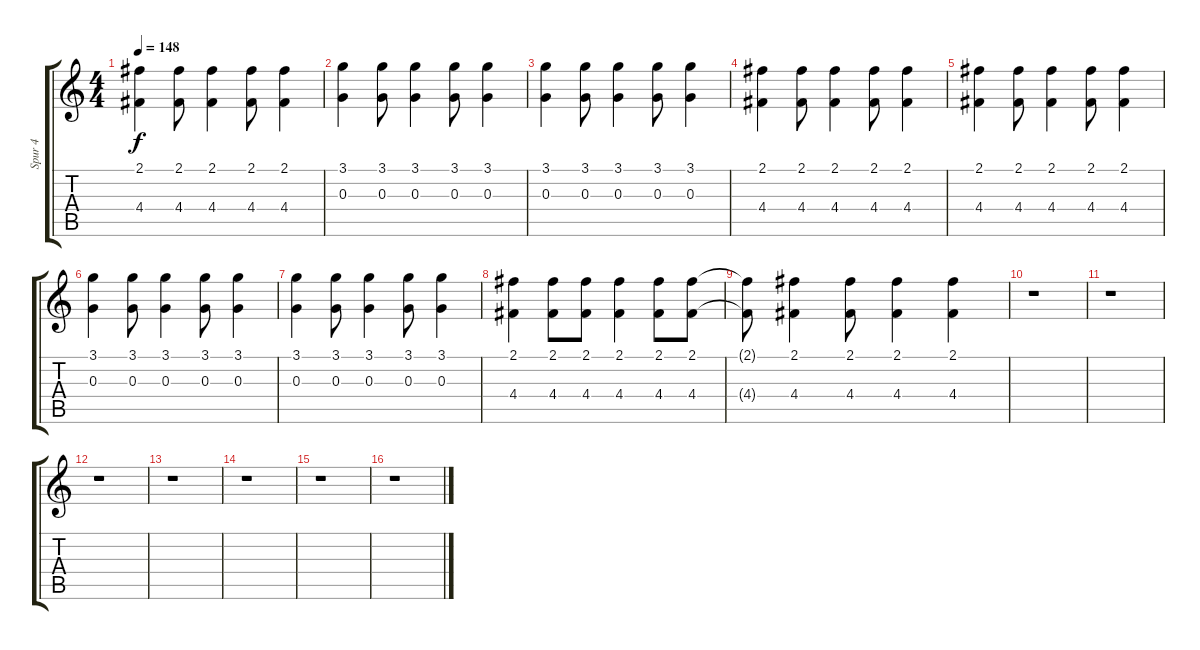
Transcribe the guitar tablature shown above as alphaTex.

\track ("Spur 4" "Spur 4") {instrument distortionguitar}
\staff {score tabs}
\tuning (E4 B3 G3 D3 A2 E2) {hide}
\ts (4 4)
\tempo 148
\clef g2
\ks c
(2.1 4.4).4{dy f} (2.1 4.4).8 (2.1 4.4).4 (2.1 4.4).8 (2.1 4.4).4 |
(3.1 0.3).4 (3.1 0.3).8 (3.1 0.3).4 (3.1 0.3).8 (3.1 0.3).4 |
(3.1 0.3).4 (3.1 0.3).8 (3.1 0.3).4 (3.1 0.3).8 (3.1 0.3).4 |
(2.1 4.4).4 (2.1 4.4).8 (2.1 4.4).4 (2.1 4.4).8 (2.1 4.4).4 |
(2.1 4.4).4 (2.1 4.4).8 (2.1 4.4).4 (2.1 4.4).8 (2.1 4.4).4 |
(3.1 0.3).4 (3.1 0.3).8 (3.1 0.3).4 (3.1 0.3).8 (3.1 0.3).4 |
(3.1 0.3).4 (3.1 0.3).8 (3.1 0.3).4 (3.1 0.3).8 (3.1 0.3).4 |
(2.1 4.4).4 (2.1 4.4).8 (2.1 4.4).8 (2.1 4.4).4 (2.1 4.4).8 (2.1 4.4).8 |
(2.1{t} 4.4{t}).8 (2.1 4.4).4 (2.1 4.4).8 (2.1 4.4).4 (2.1 4.4).4 |
r.1 |
r.1 |
r.1 |
r.1 |
r.1 |
r.1 |
r.1
